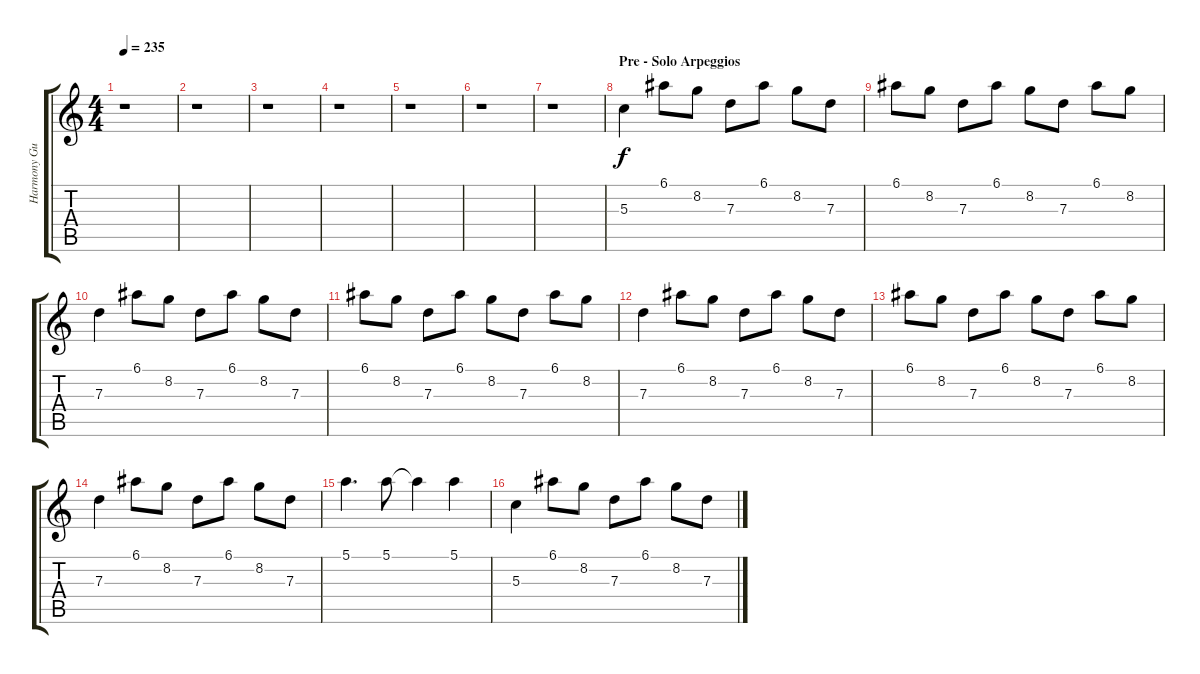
\track ("Harmony Guitar" "Harmony Gu") {instrument overdrivenguitar}
\staff {score tabs}
\tuning (E4 B3 G3 D3 A2 E2) {hide}
\ts (4 4)
\tempo 235
\clef g2
\ks c
r.1{dy f} |
r.1 |
r.1 |
r.1 |
r.1 |
r.1 |
r.1 |
\section ("" "Pre - Solo Arpeggios")
5.3.4 6.1.8 8.2.8 7.3.8 6.1.8 8.2.8 7.3.8 |
6.1.8 8.2.8 7.3.8 6.1.8 8.2.8 7.3.8 6.1.8 8.2.8 |
7.3.4 6.1.8 8.2.8 7.3.8 6.1.8 8.2.8 7.3.8 |
6.1.8 8.2.8 7.3.8 6.1.8 8.2.8 7.3.8 6.1.8 8.2.8 |
7.3.4 6.1.8 8.2.8 7.3.8 6.1.8 8.2.8 7.3.8 |
6.1.8 8.2.8 7.3.8 6.1.8 8.2.8 7.3.8 6.1.8 8.2.8 |
7.3.4 6.1.8 8.2.8 7.3.8 6.1.8 8.2.8 7.3.8 |
5.1.4{d} 5.1.8 5.1{t}.4 5.1.4 |
5.3.4 6.1.8 8.2.8 7.3.8 6.1.8 8.2.8 7.3.8
